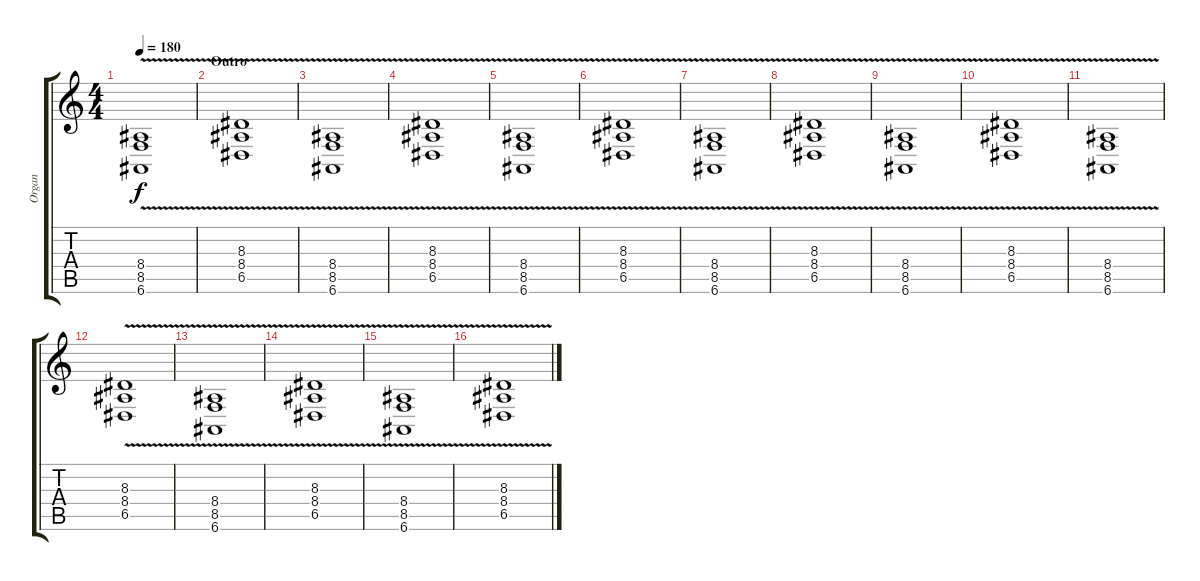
\track ("Organ" "Organ") {instrument drawbarorgan}
\staff {score tabs}
\tuning (E4 B3 G3 D3 A2 E2) {hide}
\ts (4 4)
\tempo 180
\clef g2
\ks c
(8.4{v} 8.5{v} 6.6{v}).1{dy f} |
\section ("" "Outro")
(8.3{v} 8.4{v} 6.5{v}).1 |
(8.4{v} 8.5{v} 6.6{v}).1 |
(8.3{v} 8.4{v} 6.5{v}).1 |
(8.4{v} 8.5{v} 6.6{v}).1 |
(8.3{v} 8.4{v} 6.5{v}).1 |
(8.4{v} 8.5{v} 6.6{v}).1 |
(8.3{v} 8.4{v} 6.5{v}).1 |
(8.4{v} 8.5{v} 6.6{v}).1 |
(8.3{v} 8.4{v} 6.5{v}).1 |
(8.4{v} 8.5{v} 6.6{v}).1 |
(8.3{v} 8.4{v} 6.5{v}).1 |
(8.4{v} 8.5{v} 6.6{v}).1 |
(8.3{v} 8.4{v} 6.5{v}).1 |
(8.4{v} 8.5{v} 6.6{v}).1 |
(8.3{v} 8.4{v} 6.5{v}).1
